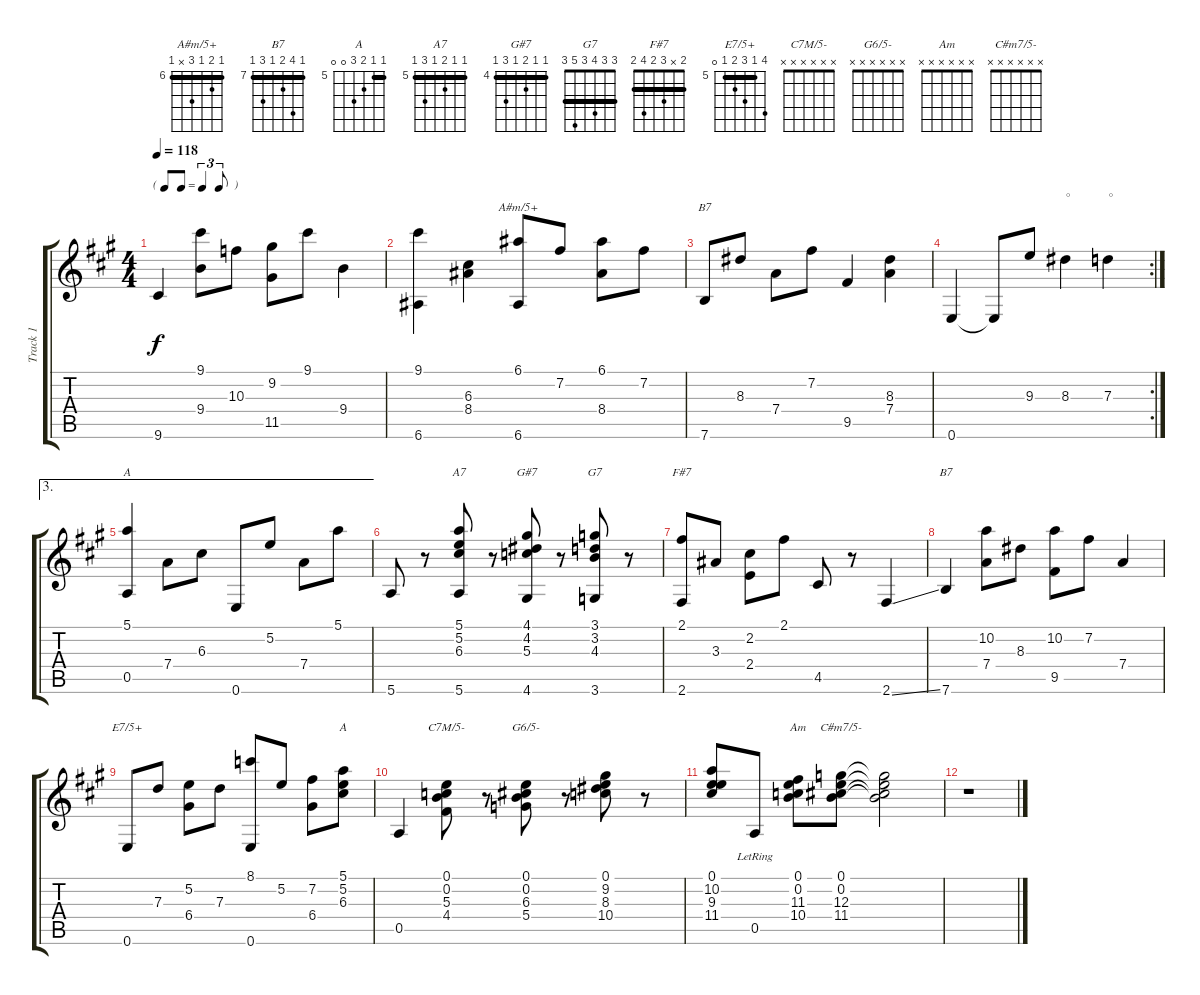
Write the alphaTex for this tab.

\track ("Track 1" "Track 1") {instrument acousticguitarsteel}
\staff {score tabs}
\tuning (E4 B3 G3 D3 A2 E2) {hide}
\chord ("A#m/5+" 6 7 6 8 x 6) {firstfret 6 barre 6}
\chord ("B7" 7 7 8 7 9 7) {firstfret 7 barre 7}
\chord ("A" x x x x x x)
\chord ("A7" 5 5 6 5 7 5) {firstfret 5 barre 5}
\chord ("G#7" 4 4 5 4 6 4) {firstfret 4 barre 4}
\chord ("G7" 3 3 4 3 5 3) {barre 3}
\chord ("F#7" 2 x 3 2 4 2) {barre 2}
\chord ("B7" 7 10 8 7 9 7) {firstfret 7 barre 7}
\chord ("E7/5+" 8 5 7 6 5 0) {firstfret 5 barre 5}
\chord ("A" 5 5 6 7 0 0) {firstfret 5 barre 5}
\chord ("C7M/5-" x x x x x x)
\chord ("G6/5-" x x x x x x)
\chord ("Am" x x x x x x)
\chord ("C#m7/5-" x x x x x x)
\ts (4 4)
\tf triplet8th
\tempo 118
\clef g2
\ks a
9.6.4{dy f} (9.1 9.4).8 10.3.8 (9.2 11.5).8 9.1.8 9.4.4 |
(9.1 6.6).4 (6.3 8.4).4 (6.1 6.6).8{ch "A#m/5+"} 7.2.8 (6.1 8.4).8 7.2.8 |
7.6.8{ch "B7"} 8.3.8 7.4.8 7.2.8 9.5.4 (8.3 7.4).4 |
\rc 2
0.6.4 0.6{t}.8 9.3.8 8.3.4{txt "°"} 7.3.4{txt "°"} |
\ae 3
(5.1 0.5).4{ch "A"} 7.4.8 6.3.8 0.6.8 5.2.8 7.4.8 5.1.8 |
5.6.8 r.8 (5.1 5.2 6.3 5.6).8{ch "A7"} r.8 (4.1 4.2 5.3 4.6).8{ch "G#7"} r.8 (3.1 3.2 4.3 3.6).8{ch "G7"} r.8 |
(2.1 2.6).8{ch "F#7"} 3.3.8 (2.2 2.4).8 2.1.8 4.5.8 r.8 2.6{ss}.4 |
7.6.4{ch "B7"} (10.2 7.4).8 8.3.8 (10.2 9.5).8 7.2.8 7.4.4 |
0.6.8{ch "E7/5+"} 7.3.8 (5.2 6.4).8 7.3.8 (8.1 0.6).8 5.2.8 (7.2 6.4).8 (5.1 5.2 6.3).8{ch "A"} |
0.5.4 (0.1 0.2 5.3 4.4).8{ch "C7M/5-"} r.8 (0.1 0.2 6.3 5.4).8{ch "G6/5-"} r.8 (0.1 9.2 8.3 10.4).8 r.8 |
(0.1 10.2 9.3 11.4).8 0.5{lr}.8 (0.1 0.2 11.3 10.4).8{ch "Am"} (0.1 0.2 12.3 11.4).8{ch "C#m7/5-"} (0.1{t} 0.2{t} 12.3{t} 11.4{t}).2 |
r.1
